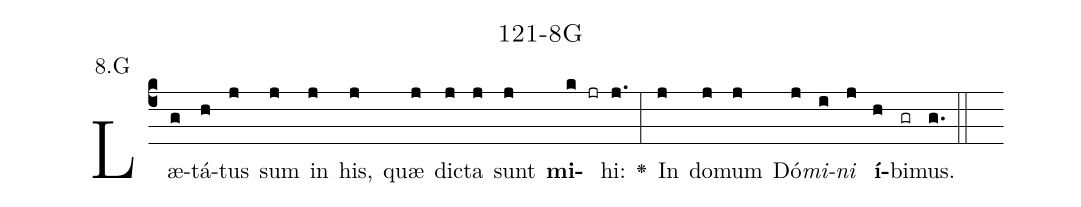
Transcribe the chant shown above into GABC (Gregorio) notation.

name: 121-8G;
annotation: 8.G;
%%
(c4)Læ(g)tá(h)tus(j) sum(j) in(j) his,(j) quæ(j) dic(j)ta(j) sunt(j) <b>mi</b>(k jr)hi:(j.) <v>\greheightstar</v>(:) In(j) do(j)mum(j) Dó(j)<i>mi</i>(i)<i>ni</i>(j) <b>í</b>(h)bi(gr)mus.(g.) (::)


%E(j) u(j) o(i) u(j) a(h) e.(g.) (::)
